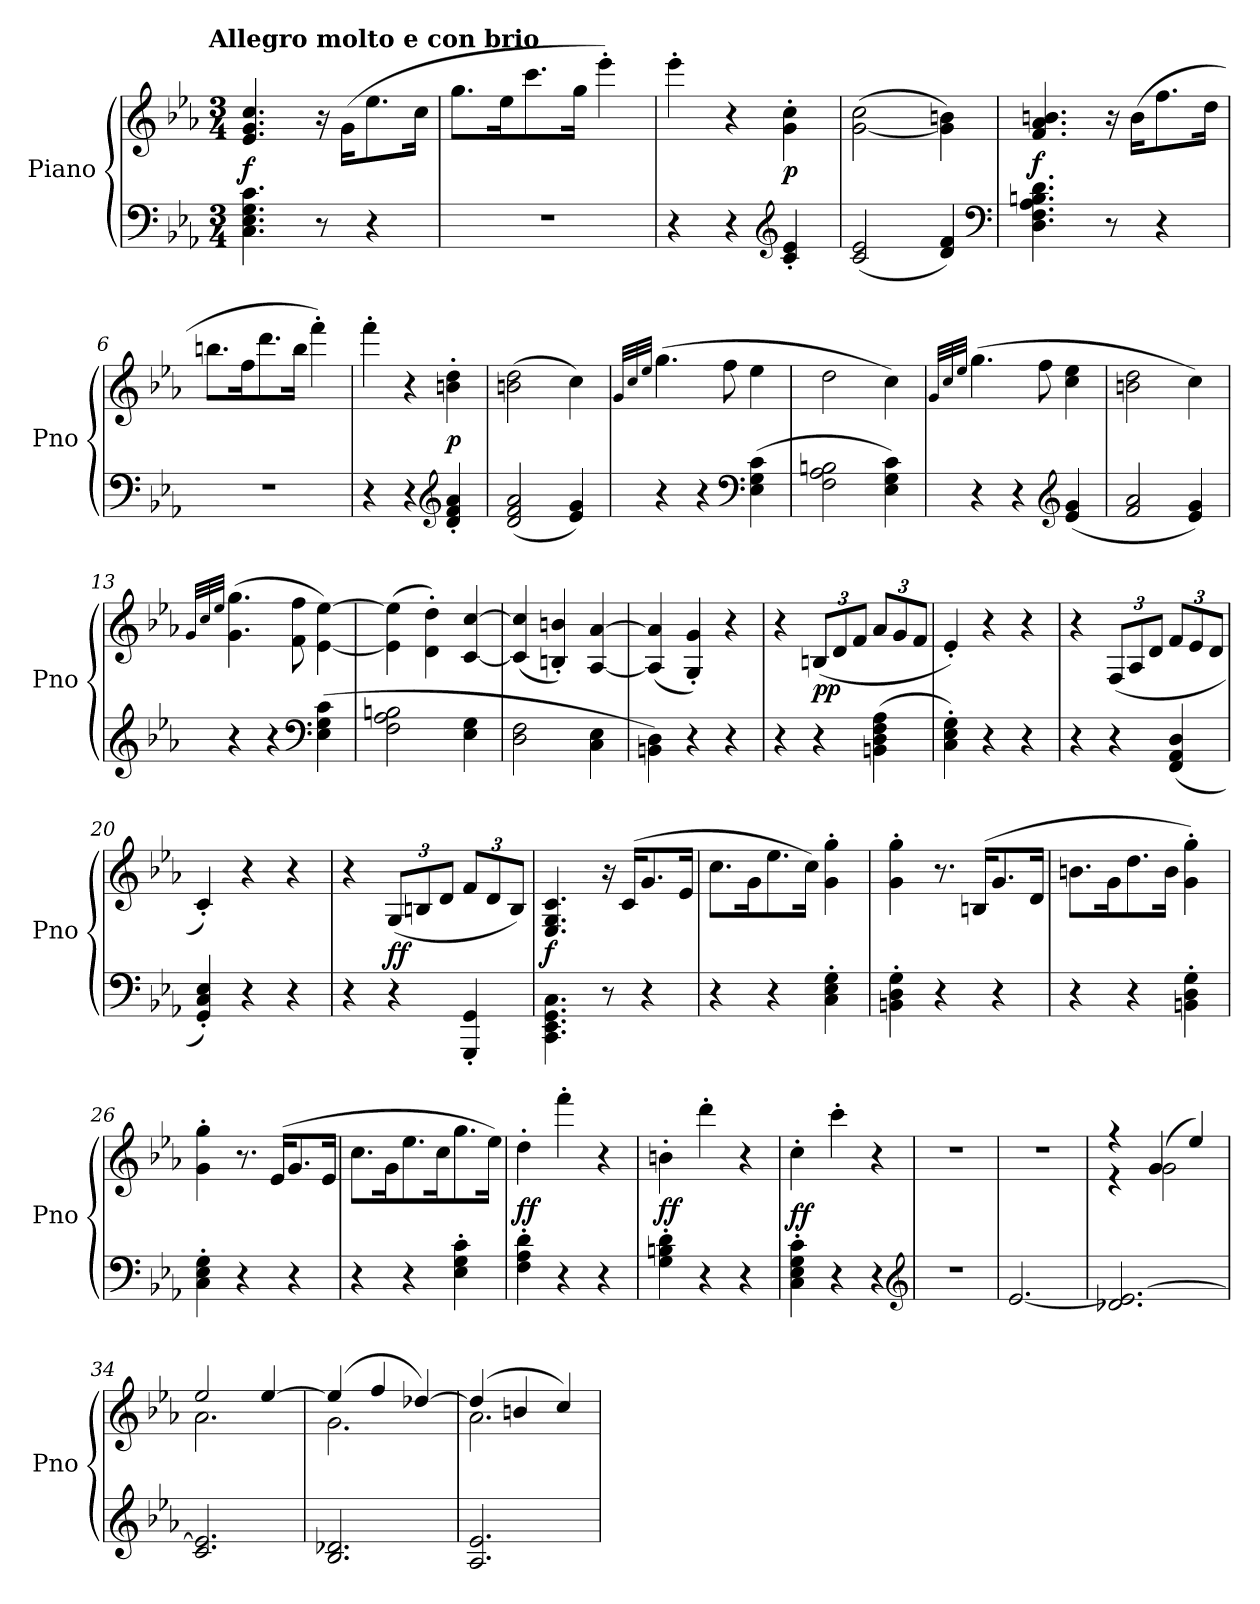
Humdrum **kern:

**kern	**kern	**dynam
*part1	*part1	*part1
*staff2	*staff1	*staff1/2
*I"Piano	*	*
*I'Pno	*	*
*clefF4	*clefG2	*
*k[b-e-a-]	*k[b-e-a-]	*
*c:	*c:	*
!!LO:TX:omd:t=Allegro molto e con brio
*M3/4	*M3/4	*
*MM160	*MM160	*
=1	=1	=1
4.C\ 4.E-\ 4.G\ 4.c\	4.e-/ 4.g/ 4.cc/	f
8r	16r	.
.	(16g\KL	.
4r	8.ee-\	.
.	16cc\Jk	.
=2	=2	=2
2.r	8.gg\L	.
.	16ee-\K	.
.	8.ccc\	.
.	16gg\Jk	.
.	4eee-'\)	.
=3	=3	=3
4r	4eee-'\	.
4r	4r	.
*clefG2	*	*
4c'/ 4e-'/	4g'\ 4cc'\	p
=4	=4	=4
(2c/ 2e-/	([2g\ 2cc\	.
4d/ 4f/)	4g]\ 4bn\)	.
*clefF4	*	*
=5	=5	=5
4.D\ 4.F\ 4.A-\ 4.Bn\ 4.d\	4.f/ 4.a-/ 4.bn/	f
8r	16r	.
.	(16b\KL	.
4r	8.ff\	.
.	16dd\Jk	.
=6	=6	=6
2.r	8.bbn\L	.
.	16ff\K	.
.	8.ddd\	.
.	16bb\Jk	.
.	4fff'\)	.
=7	=7	=7
4r	4fff'\	.
4r	4r	.
*clefG2	*	*
4d'/ 4f'/ 4a-'/	4bn'\ 4dd'\	p
=8	=8	=8
(2d/ 2f/ 2a-/	(2bn\ 2dd\	.
4e-/ 4g/)	4cc\)	.
=9	=9	=9
.	32qg/LLL	.
.	32qcc/	.
.	32qee-/JJJ	.
4r	(4.gg\	.
4r	.	.
.	8ff\	.
*clefF4	*	*
(4E-\ 4G\ 4c\	4ee-\	.
=10	=10	=10
2F\ 2A-\ 2Bn\	2dd\	.
4E-\ 4G\ 4c\)	4cc\)	.
=11	=11	=11
.	32qg/LLL	.
.	32qcc/	.
.	32qee-/JJJ	.
4r	(4.gg\	.
4r	.	.
.	8ff\	.
*clefG2	*	*
(4e-/ 4g/	4cc\ 4ee-\	.
=12	=12	=12
2f/ 2a-/	2bn\ 2dd\	.
4e-/ 4g/)	4cc\)	.
=13	=13	=13
.	32qg/LLL	.
.	32qcc/	.
.	32qee-/JJJ	.
4r	(4.g\ 4.gg\	.
4r	.	.
.	8f\ 8ff\	.
*clefF4	*	*
(4E-\ 4G\ 4c\	[4e-\ [4ee-\)	.
=14	=14	=14
2F\ 2A-\ 2Bn\	(4e-]\ 4ee-]\	.
.	4d'\ 4dd'\)	.
4E-\ 4G\	[4c/ [4cc/	.
=15	=15	=15
2D\ 2F\	(4c]/ 4cc]/	.
.	4Bn'/ 4bn'/)	.
4C\ 4E-\	[4A-/ [4a-/	.
=16	=16	=16
4BBn\ 4D\)	(4A-]/ 4a-]/	.
4r	4G'/ 4g'/)	.
4r	4r	.
=17	=17	=17
4r	4r	.
4r	(12Bn/L	pp
.	12d/	.
.	12f/J	.
(4BBn\ 4D\ 4F\ 4A-\	12a-/L	.
.	12g/	.
.	12f/J	.
=18	=18	=18
4C'\ 4E-'\ 4G'\)	4e-'/)	.
4r	4r	.
4r	4r	.
=19	=19	=19
4r	4r	.
4r	(12F/L	.
.	12A-/	.
.	12d/J	.
(4FF/ 4AA-/ 4D/	12f/L	.
.	12e-/	.
.	12d/J	.
=20	=20	=20
4GG'/ 4C'/ 4E-'/)	4c'/)	.
4r	4r	.
4r	4r	.
=21	=21	=21
4r	4r	.
4r	(12G/L	ff
.	12Bn/	.
.	12d/J	.
4GGG'/ 4GG'/	12f/L	.
.	12d/	.
.	12B/J)	.
=22	=22	=22
4.CC\ 4.EE-\ 4.GG\ 4.C\	4.E-/ 4.G/ 4.c/	f
8r	16r	.
.	(16c/KL	.
4r	8.g/	.
.	16e-/Jk	.
=23	=23	=23
4r	8.cc\L	.
.	16g\K	.
4r	8.ee-\	.
.	16cc\Jk)	.
4C'\ 4E-'\ 4G'\	4g'\ 4gg'\	.
=24	=24	=24
4BBn'\ 4D'\ 4G'\	4g'\ 4gg'\	.
4r	8.r	.
.	(16Bn/KL	.
4r	8.g/	.
.	16d/Jk	.
=25	=25	=25
4r	8.bn\L	.
.	16g\K	.
4r	8.dd\	.
.	16b\Jk	.
4BBn'\ 4D'\ 4G'\	4g'\ 4gg'\)	.
=26	=26	=26
4C'\ 4E-'\ 4G'\	4g'\ 4gg'\	.
4r	8.r	.
.	(16e-/KL	.
4r	8.g/	.
.	16e-/Jk	.
=27	=27	=27
4r	8.cc\L	.
.	16g\K	.
4r	8.ee-\	.
.	16cc\K	.
4E-'\ 4G'\ 4c'\	8.gg\	.
.	16ee-\Jk)	.
=28	=28	=28
4F'\ 4A-'\ 4d'\	4dd'\	ff
4r	4fff'\	.
4r	4r	.
=29	=29	=29
4G'\ 4Bn'\ 4d'\	4bn'\	ff
4r	4ddd'\	.
4r	4r	.
=30	=30	=30
4C'\ 4E-'\ 4G'\ 4c'\	4cc'\	ff
4r	4ccc'\	.
4r	4r	.
*clefG2	*	*
=31	=31	=31
2.r	2.r	.
=32	=32	=32
[2.e-/	2.r	.
=33	=33	=33
*	*^	*
2.d-X/ 2.e-_/	4r	4r	.
.	(4g/	2g\	.
.	4ee-/)	.	.
=34	=34	=34	=34
2.c/ 2.e-]/	2ee-/	2.a-\	.
.	[4ee-/	.	.
=35	=35	=35	=35
2.B-/ 2.d-X/	(4ee-/]	2.g\	.
.	4ff/	.	.
.	[4dd-X/)	.	.
=36	=36	=36	=36
2.A-/ 2.e-/	(4dd-/]	2.a-\	.
.	4bn/	.	.
.	4cc/)	.	.
*	*v	*v	*
=	=	=
*-	*-	*-
